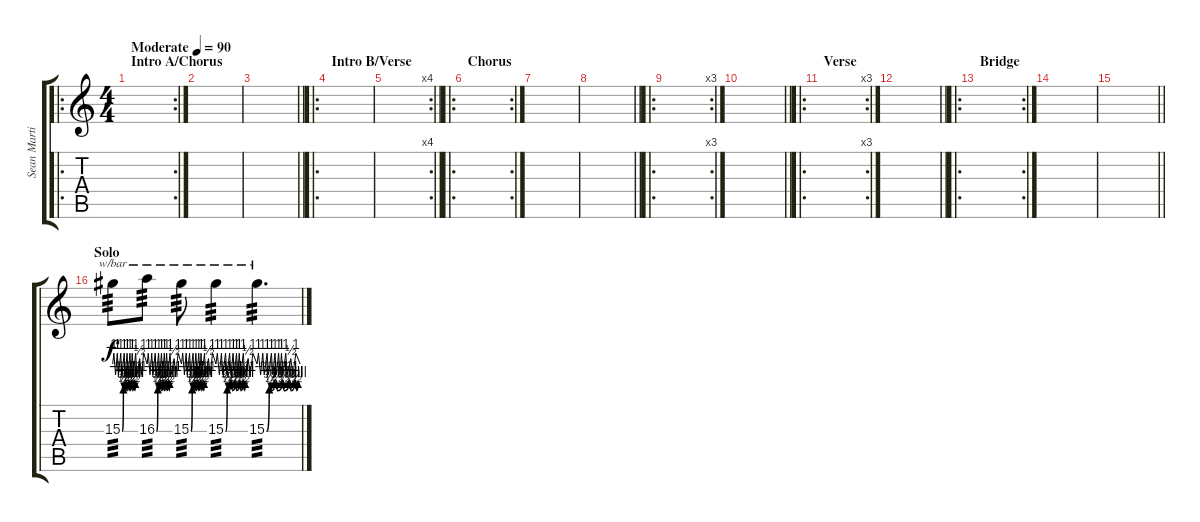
\track ("Sean Martin solo" "Sean Marti") {instrument distortionguitar}
\staff {score tabs}
\tuning (D4 A3 F3 C3 G2 C2) {hide}
\ro
\rc 2
\ts (4 4)
\section ("" "Intro A/Chorus")
\tempo (90 "Moderate")
\clef g2
\ks c
|
|
\barLineRight lightlight
|
\ro
\section ("" "Intro B/Verse")
|
\rc 4
\barLineRight lightlight
|
\ro
\rc 2
\section ("" "Chorus")
|
|
\barLineRight lightlight
|
\ro
\rc 3
|
\barLineRight lightlight
|
\ro
\rc 3
\section ("" "Verse")
|
\barLineRight lightlight
|
\ro
\rc 2
\section ("" "Bridge")
|
|
\barLineRight lightlight
|
\section ("" "Solo")
15.3{be (custom 0 0 5 3 9 2 15 4 20 2 29 4 33 2 42 4 46 2 53 4 57 2 60 4)}.8{tbe (custom default 0 0 2 4 5 -4 8 4 10 -4 14 4 16 -4 20 4 22 -4 25 4 27 -4 30 4 32 -4 34 4 36 -4 40 4 42 -4 47 2 50 -4 54 4 60 0) tp 3} 16.3{be (custom 0 0 5 3 9 2 15 4 20 2 29 4 33 2 42 4 46 2 53 4 57 2 60 4)}.8{tbe (custom default 0 0 2 4 5 -4 8 4 10 -4 14 4 16 -4 20 4 22 -4 25 4 27 -4 30 4 32 -4 34 4 36 -4 40 4 42 -4 47 2 50 -4 54 4 60 0) tp 3} 15.3{be (custom 0 0 5 3 9 2 15 4 20 2 29 4 33 2 42 4 46 2 53 4 57 2 60 4)}.8{tbe (custom default 0 0 2 4 5 -4 8 4 10 -4 14 4 16 -4 20 4 22 -4 25 4 27 -4 30 4 32 -4 34 4 36 -4 40 4 42 -4 47 2 50 -4 54 4 60 0) tp 3} 15.3{be (custom 0 0 5 3 9 2 15 4 20 2 29 4 33 2 42 4 46 2 53 4 57 2 60 4)}.4{tbe (custom default 0 0 2 4 5 -4 8 4 10 -4 14 4 16 -4 20 4 22 -4 25 4 27 -4 30 4 32 -4 34 4 36 -4 40 4 42 -4 47 2 50 -4 54 4 60 0) tp 3} 15.3{be (custom 0 0 5 3 9 2 15 4 20 2 29 4 33 2 42 4 46 2 53 4 57 2 60 4)}.4{d tbe (custom default 0 0 2 4 5 -4 8 4 10 -4 14 4 16 -4 20 4 22 -4 25 4 27 -4 30 4 32 -4 34 4 36 -4 40 4 42 -4 47 2 50 -4 54 4 60 0) tp 3}
